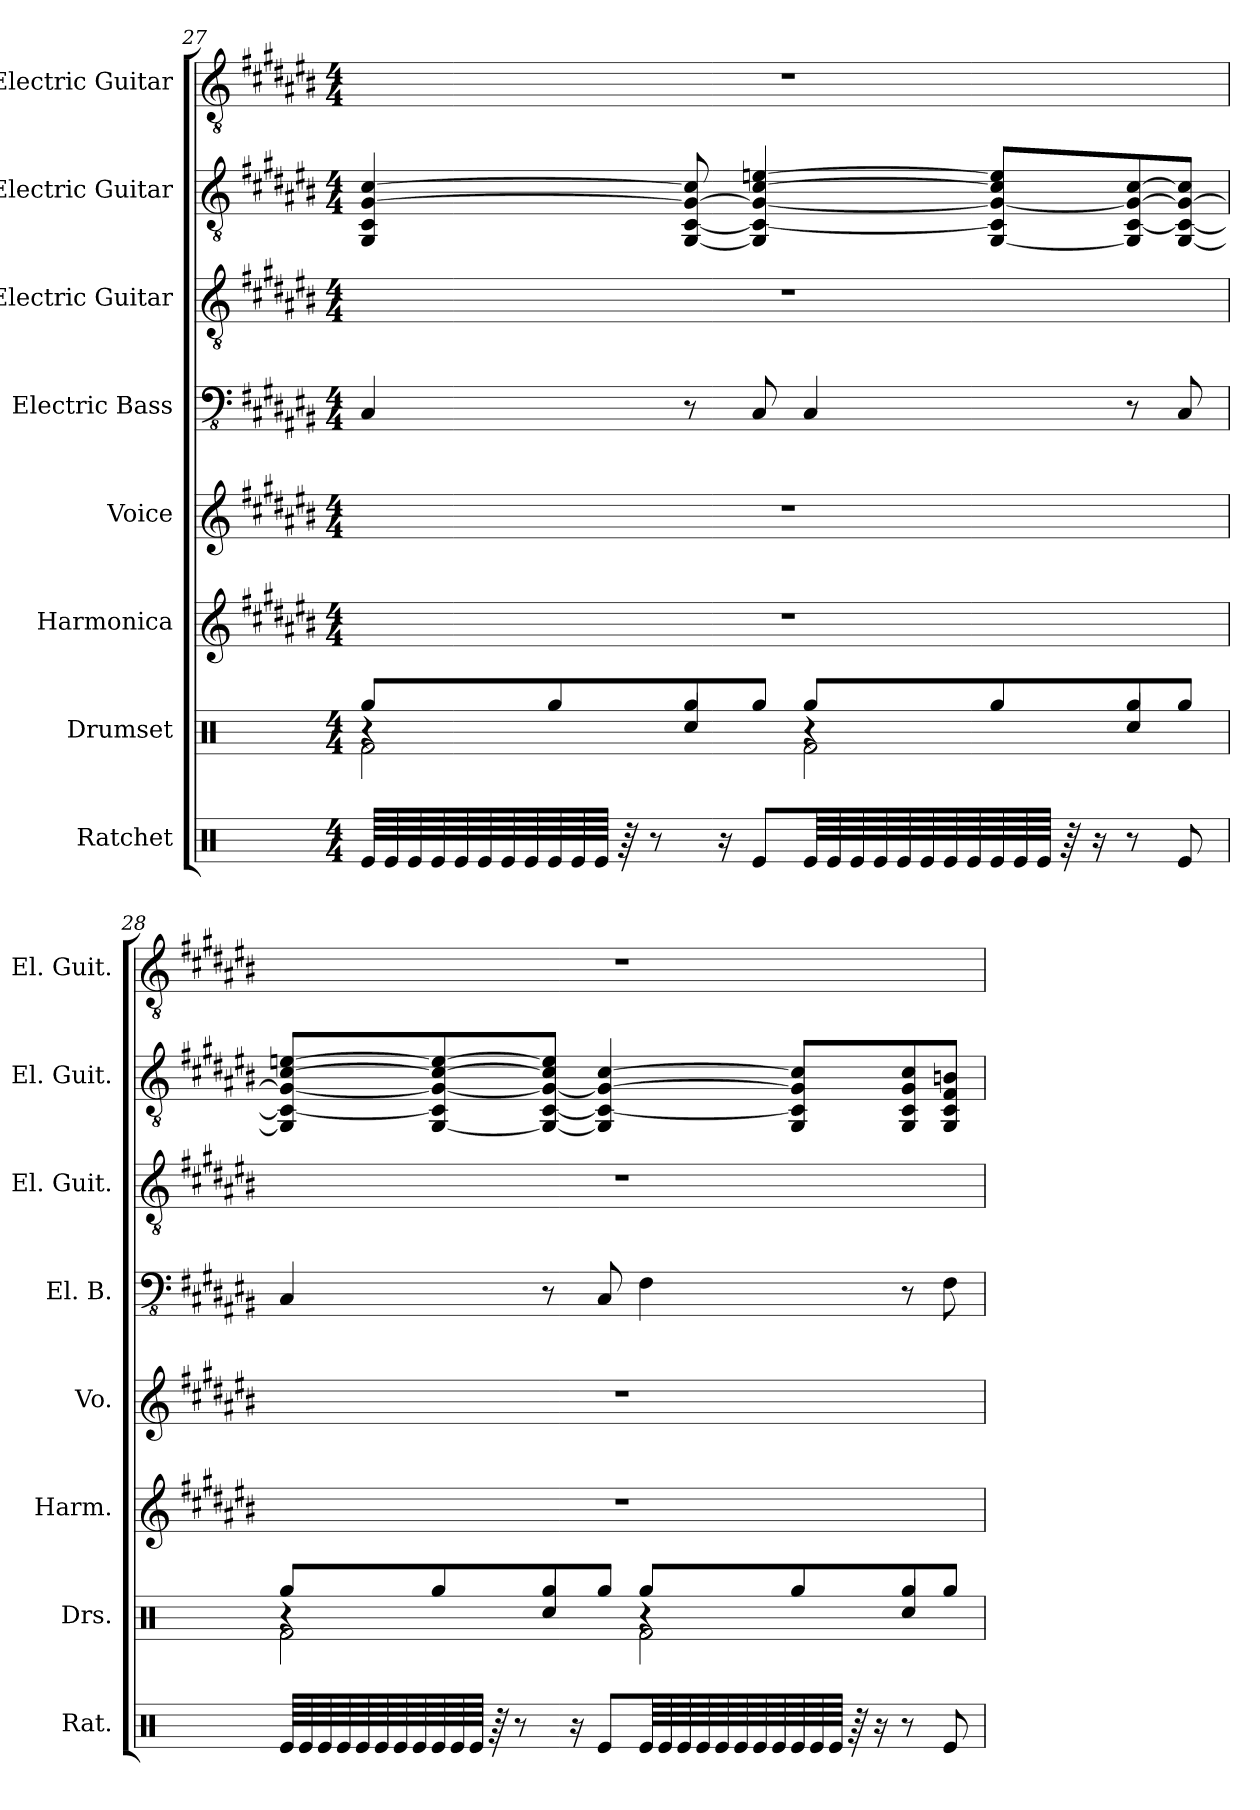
**kern	**kern	**kern	**kern	**kern	**kern	**kern	**kern
*part8	*part7	*part6	*part5	*part4	*part3	*part2	*part1
*staff8	*staff7	*staff6	*staff5	*staff4	*staff3	*staff2	*staff1
*I"Ratchet	*I"Drumset	*I"Harmonica	*I"Voice	*I"Electric Bass	*I"Electric Guitar	*I"Electric Guitar	*I"Electric Guitar
*I'Rat.	*I'Drs.	*I'Harm.	*I'Vo.	*I'El. B.	*I'El. Guit.	*I'El. Guit.	*I'El. Guit.
!!LO:PB:g=z
*clefX	*clefX	*clefG2	*clefG2	*clefFv4	*clefGv2	*clefGv2	*clefGv2
*k[]	*k[]	*k[f#c#g#d#a#e#b#]	*k[f#c#g#d#a#e#b#]	*k[f#c#g#d#a#e#b#]	*k[f#c#g#d#a#e#b#]	*k[f#c#g#d#a#e#b#]	*k[f#c#g#d#a#e#b#]
*M4/4	*M4/4	*M4/4	*M4/4	*M4/4	*M4/4	*M4/4	*M4/4
=27	=27	=27	=27	=27	=27	=27	=27
*	*^	*	*	*	*	*	*
*	*	*^	*	*	*	*	*	*
64Re/LLLL	4r	2Rf\	8Rgg/L	1r	1r	4CC#/	1r	4GG#/ 4C#/ [4G#/ [4c#/	1r
64Re/	.	.	.	.	.	.	.	.	.
64Re/	.	.	.	.	.	.	.	.	.
64Re/	.	.	.	.	.	.	.	.	.
64Re/	.	.	.	.	.	.	.	.	.
64Re/	.	.	.	.	.	.	.	.	.
64Re/	.	.	.	.	.	.	.	.	.
64Re/	.	.	.	.	.	.	.	.	.
64Re/	.	.	8Rgg/	.	.	.	.	.	.
64Re/	.	.	.	.	.	.	.	.	.
64Re/JJJJ	.	.	.	.	.	.	.	.	.
64r	.	.	.	.	.	.	.	.	.
8r	.	.	.	.	.	.	.	.	.
.	4Rcc/	.	8Rgg/	.	.	8r	.	[8GG#/ [8C#/ 8G#/_ 8c#/]	.
16r	.	.	.	.	.	.	.	.	.
8Re/L	.	.	8Rgg/J	.	.	8CC#/	.	4GG#/] 4C#/_ 4G#/_ [4c#/ [4en/	.
64Re/LLL	4r	2Rf\	8Rgg/L	.	.	4CC#/	.	.	.
64Re/	.	.	.	.	.	.	.	.	.
64Re/	.	.	.	.	.	.	.	.	.
64Re/	.	.	.	.	.	.	.	.	.
64Re/	.	.	.	.	.	.	.	.	.
64Re/	.	.	.	.	.	.	.	.	.
64Re/	.	.	.	.	.	.	.	.	.
64Re/	.	.	.	.	.	.	.	.	.
64Re/	.	.	8Rgg/	.	.	.	.	[8GG#/ 8C#/] 8G#/_ 8c#/] 8e/]L	.
64Re/	.	.	.	.	.	.	.	.	.
64Re/JJJJ	.	.	.	.	.	.	.	.	.
64r	.	.	.	.	.	.	.	.	.
16r	.	.	.	.	.	.	.	.	.
8r	4Rcc/	.	8Rgg/	.	.	8r	.	8GG#/] [8C#/ 8G#/_ [8c#/	.
8Re/	.	.	8Rgg/J	.	.	8CC#/	.	[8GG#/ 8C#/_ 8G#/_ 8c#/]J	.
!!LO:PB:g=z
=28	=28	=28	=28	=28	=28	=28	=28	=28	=28
64Re/LLLL	4r	2Rf\	8Rgg/L	1r	1r	4CC#/	1r	8GG#/] 8C#/_ 8G#/_ [8c#/ [8en/L	1r
64Re/	.	.	.	.	.	.	.	.	.
64Re/	.	.	.	.	.	.	.	.	.
64Re/	.	.	.	.	.	.	.	.	.
64Re/	.	.	.	.	.	.	.	.	.
64Re/	.	.	.	.	.	.	.	.	.
64Re/	.	.	.	.	.	.	.	.	.
64Re/	.	.	.	.	.	.	.	.	.
64Re/	.	.	8Rgg/	.	.	.	.	[8GG#/ 8C#/] 8G#/_ 8c#/_ 8e/_	.
64Re/	.	.	.	.	.	.	.	.	.
64Re/JJJJ	.	.	.	.	.	.	.	.	.
64r	.	.	.	.	.	.	.	.	.
8r	.	.	.	.	.	.	.	.	.
.	4Rcc/	.	8Rgg/	.	.	8r	.	8GG#/_ [8C#/ 8G#/_ 8c#/] 8e/]J	.
16r	.	.	.	.	.	.	.	.	.
8Re/L	.	.	8Rgg/J	.	.	8CC#/	.	4GG#/] 4C#/_ 4G#/_ [4c#/	.
64Re/LLL	4r	2Rf\	8Rgg/L	.	.	4FF#\	.	.	.
64Re/	.	.	.	.	.	.	.	.	.
64Re/	.	.	.	.	.	.	.	.	.
64Re/	.	.	.	.	.	.	.	.	.
64Re/	.	.	.	.	.	.	.	.	.
64Re/	.	.	.	.	.	.	.	.	.
64Re/	.	.	.	.	.	.	.	.	.
64Re/	.	.	.	.	.	.	.	.	.
64Re/	.	.	8Rgg/	.	.	.	.	8GG#/ 8C#/] 8G#/] 8c#/]L	.
64Re/	.	.	.	.	.	.	.	.	.
64Re/JJJJ	.	.	.	.	.	.	.	.	.
64r	.	.	.	.	.	.	.	.	.
16r	.	.	.	.	.	.	.	.	.
8r	4Rcc/	.	8Rgg/	.	.	8r	.	8GG#/ 8C#/ 8G#/ 8c#/	.
8Re/	.	.	8Rgg/J	.	.	8FF#\	.	8GG#/ 8C#/ 8F#/ 8Bn/J	.
*	*v	*v	*v	*	*	*	*	*	*
=	=	=	=	=	=	=	=
*-	*-	*-	*-	*-	*-	*-	*-
